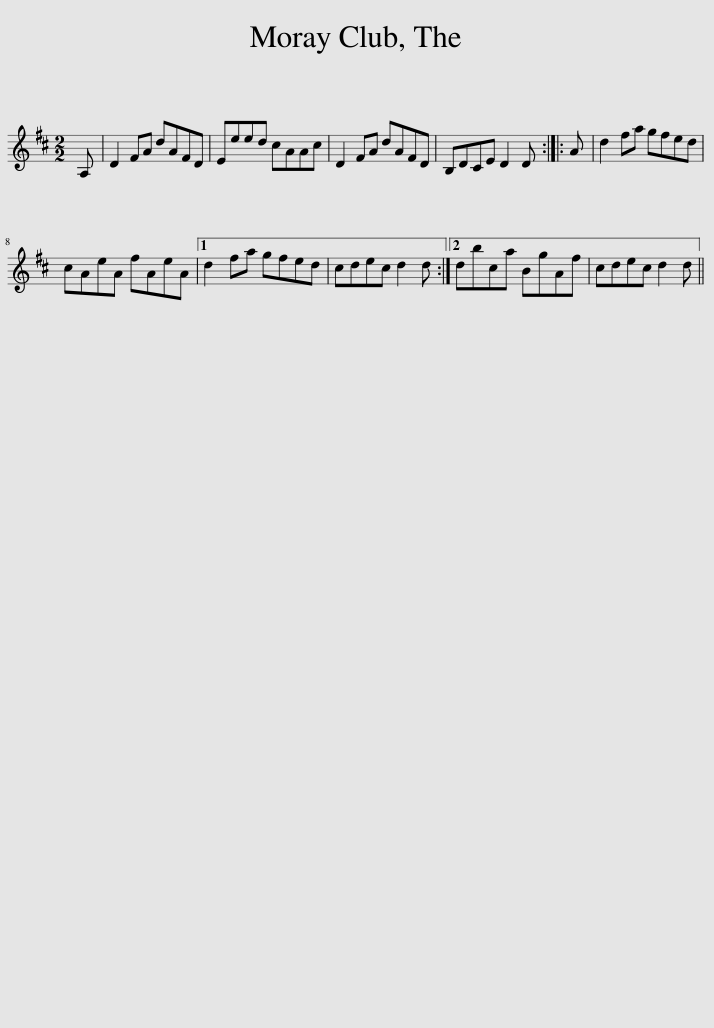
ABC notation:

X:1
L:1/8
M:2/2
I:linebreak $
K:D
V:1 treble
V:1
 A, | D2 FA dAFD | Eeed cAAc | D2 FA dAFD | B,DCE D2 D :: %5
 A | d2 fa gfed |$ cAeA fAeA |1 d2 fa gfed | cdec d2 d :|2 %10
 dbca BgAf | cdec d2 d || %12
